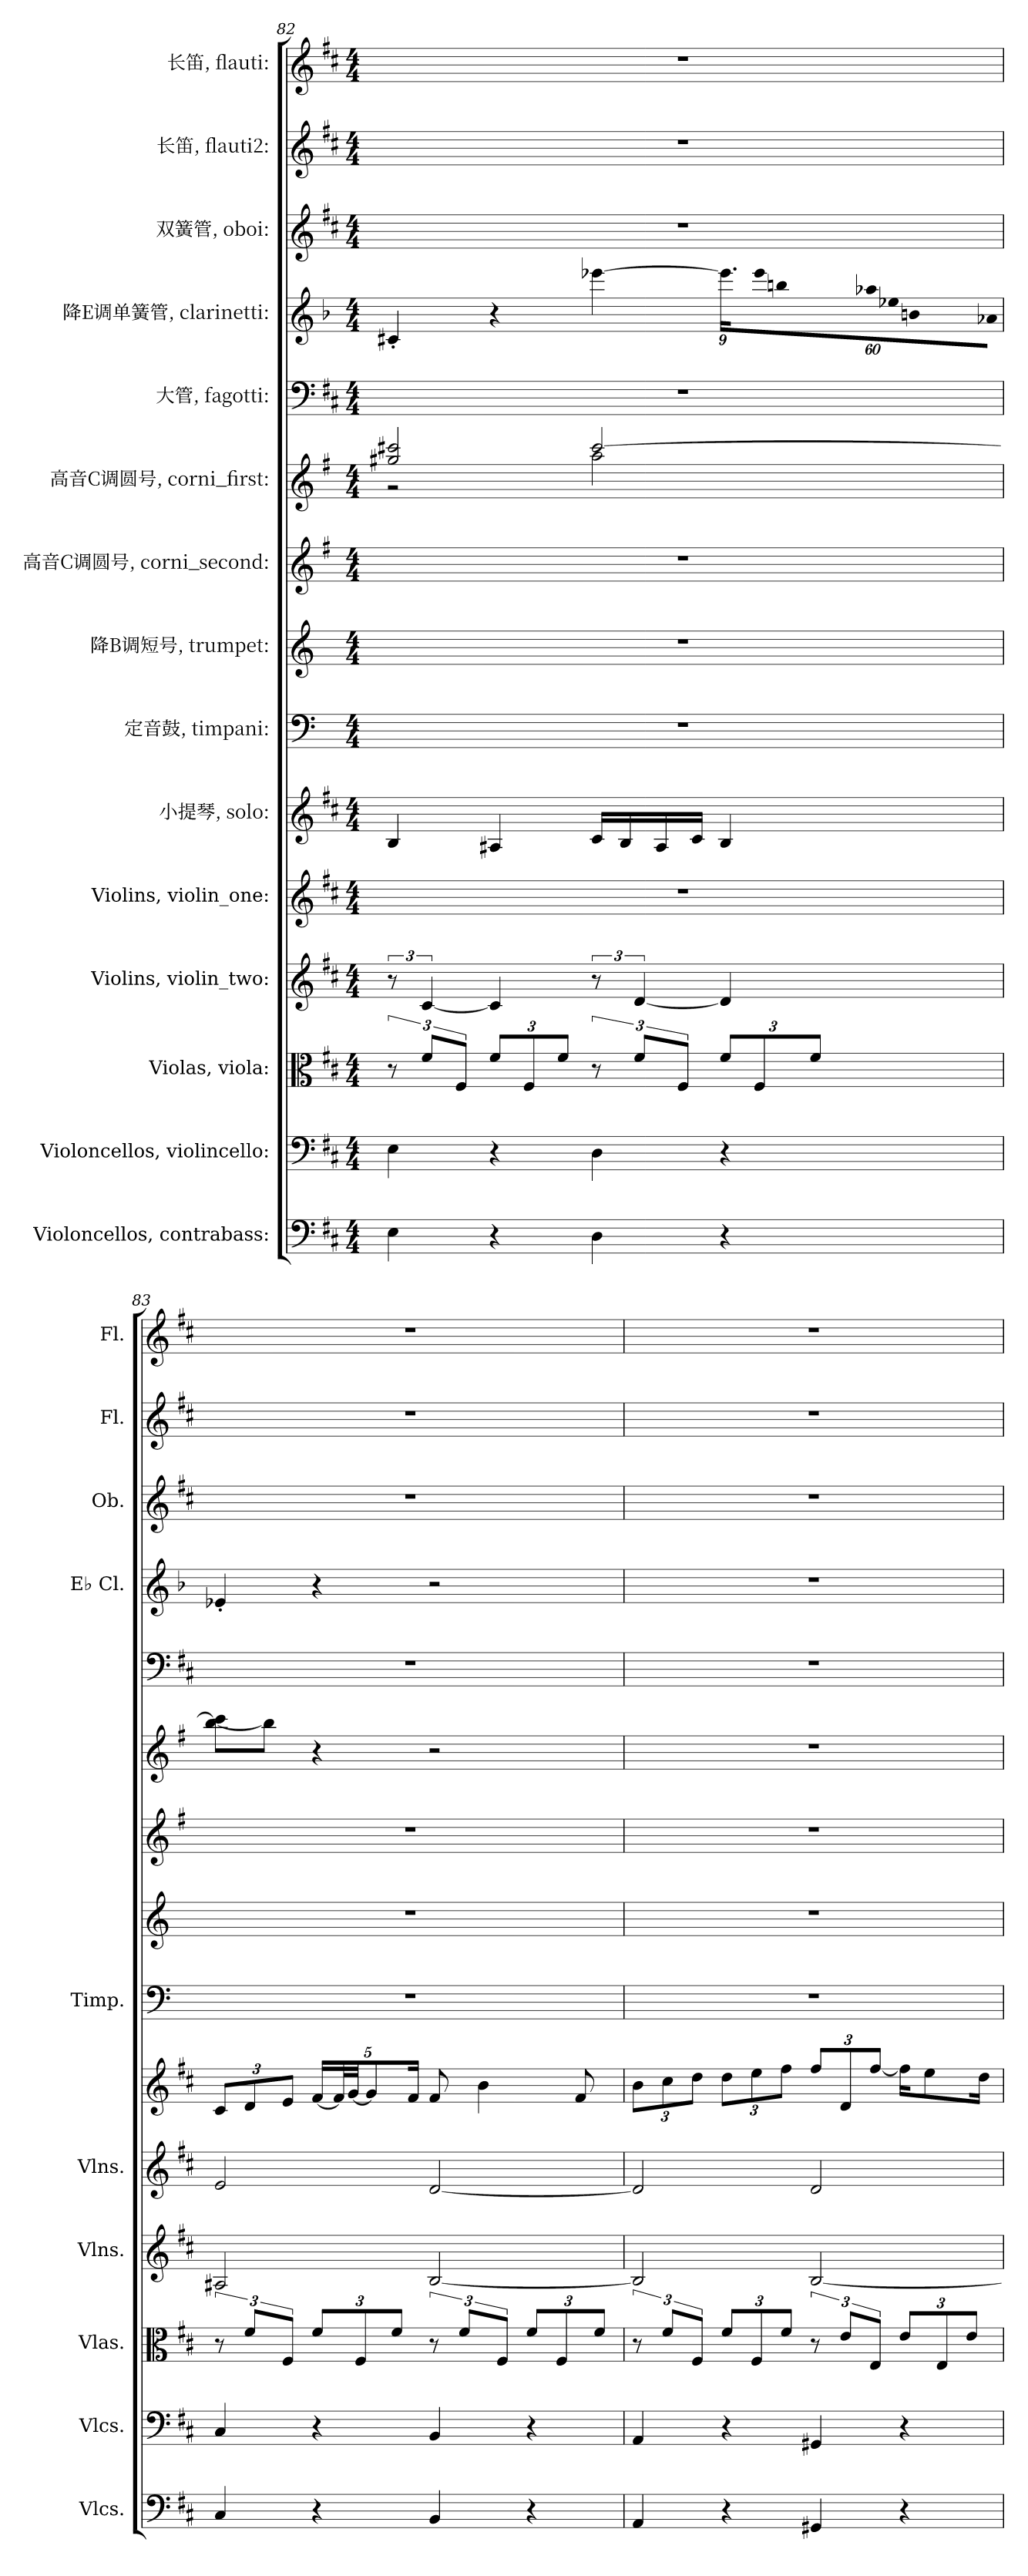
**kern	**kern	**kern	**kern	**kern	**kern	**kern	**kern	**kern	**kern	**kern	**kern	**kern	**kern	**kern
*part15	*part14	*part13	*part12	*part11	*part10	*part9	*part8	*part7	*part6	*part5	*part4	*part3	*part2	*part1
*staff15	*staff14	*staff13	*staff12	*staff11	*staff10	*staff9	*staff8	*staff7	*staff6	*staff5	*staff4	*staff3	*staff2	*staff1
*I"Violoncellos, contrabass:	*I"Violoncellos, violincello:	*I"Violas, viola:	*I"Violins, violin_two:	*I"Violins, violin_one:	*I"小提琴, solo:	*I"定音鼓, timpani:	*I"降B调短号, trumpet:	*I"高音C调圆号, corni_second:	*I"高音C调圆号, corni_first:	*I"大管, fagotti:	*I"降E调单簧管, clarinetti:	*I"双簧管, oboi:	*I"长笛, flauti2:	*I"长笛, flauti:
*I'Vlcs.	*I'Vlcs.	*I'Vlas.	*I'Vlns.	*I'Vlns.	*	*I'Timp.	*	*	*	*	*I'E♭ Cl.	*I'Ob.	*I'Fl.	*I'Fl.
!!LO:PB:g=z
*clefF4	*clefF4	*clefC3	*clefG2	*clefG2	*clefG2	*clefF4	*clefG2	*clefG2	*clefG2	*clefF4	*clefG2	*clefG2	*clefG2	*clefG2
*	*	*	*	*	*	*	*ITrd1c2	*ITrd4c7	*ITrd4c7	*	*ITrd-2c-3	*	*	*
*k[f#c#]	*k[f#c#]	*k[f#c#]	*k[f#c#]	*k[f#c#]	*k[f#c#]	*k[]	*k[b-e-]	*k[]	*k[]	*k[f#c#]	*k[b-e-a-d-]	*k[f#c#]	*k[f#c#]	*k[f#c#]
*M4/4	*M4/4	*M4/4	*M4/4	*M4/4	*M4/4	*M4/4	*M4/4	*M4/4	*M4/4	*M4/4	*M4/4	*M4/4	*M4/4	*M4/4
=82	=82	=82	=82	=82	=82	=82	=82	=82	=82	=82	=82	=82	=82	=82
*	*	*	*	*	*	*	*	*	*^	*	*	*	*	*
4E\	4E\	12r	12r	1r	4B/	1r	1r	1r	2cc#X/ 2ff#X/	2r	1r	4en'/	1r	1r	1r
.	.	12f#/L	[6c#/	.	.	.	.	.	.	.	.	.	.	.	.
.	.	12F#/J	.	.	.	.	.	.	.	.	.	.	.	.	.
*	*	*Xbrackettup	*	*	*	*	*	*	*	*	*	*	*	*	*
4r	4r	12f#/L	4c#/]	.	4A#X/	.	.	.	.	.	.	4r	.	.	.
.	.	12F#/	.	.	.	.	.	.	.	.	.	.	.	.	.
.	.	12f#/J	.	.	.	.	.	.	.	.	.	.	.	.	.
*	*	*brackettup	*	*	*	*	*	*	*	*	*	*	*	*	*
4D\	4D\	12r	12r	.	16c#/LL	.	.	.	[2ff#/	2dd\	.	[4ggg-X\	.	.	.
.	.	.	.	.	16B/	.	.	.	.	.	.	.	.	.	.
.	.	12f#/L	[6d/	.	.	.	.	.	.	.	.	.	.	.	.
.	.	.	.	.	16A#/	.	.	.	.	.	.	.	.	.	.
.	.	12F#/J	.	.	.	.	.	.	.	.	.	.	.	.	.
.	.	.	.	.	16c#/JJ	.	.	.	.	.	.	.	.	.	.
*	*	*Xbrackettup	*	*	*	*	*	*	*	*	*	*Xbrackettup	*	*	*
4r	4r	12f#/L	4d/]	.	4B/	.	.	.	.	.	.	18.ggg-\LL]	.	.	.
!	!	!	!	!	!	!	!	!	!	!	!	!LO:N:vis=32	!	!	!
.	.	12F#/	.	.	.	.	.	.	.	.	.	1920%53ggg-\L	.	.	.
!	!	!	!	!	!	!	!	!	!	!	!	!LO:N:vis=32	!	!	!
.	.	.	.	.	.	.	.	.	.	.	.	1920%53dddn\	.	.	.
.	.	.	.	.	.	.	.	.	.	.	.	1920ryy	.	.	.
!	!	!	!	!	!	!	!	!	!	!	!	!LO:N:vis=32	!	!	!
.	.	.	.	.	.	.	.	.	.	.	.	1920%53ccc-X\	.	.	.
!	!	!	!	!	!	!	!	!	!	!	!	!LO:N:vis=32	!	!	!
.	.	12f#/J	.	.	.	.	.	.	.	.	.	1920%53gg-X\	.	.	.
!	!	!	!	!	!	!	!	!	!	!	!	!LO:N:vis=32	!	!	!
.	.	.	.	.	.	.	.	.	.	.	.	1920%53ddn\	.	.	.
.	.	.	.	.	.	.	.	.	.	.	.	1920ryy	.	.	.
!	!	!	!	!	!	!	!	!	!	!	!	!LO:N:vis=32	!	!	!
.	.	.	.	.	.	.	.	.	.	.	.	1920%53cc-X\JJJ	.	.	.
*	*	*	*	*	*	*	*	*	*v	*v	*	*	*	*	*
=83	=83	=83	=83	=83	=83	=83	=83	=83	=83	=83	=83	=83	=83	=83
*	*	*brackettup	*	*	*Xbrackettup	*	*	*	*	*	*	*	*	*
4C#/	4C#/	12r	2A#X/	2e/	12c#/L	1r	1r	1r	[8ee\ 8ff#\]L	1r	4g-X'/	1r	1r	1r
.	.	12f#/L	.	.	12d/	.	.	.	.	.	.	.	.	.
.	.	.	.	.	.	.	.	.	8ee\J]	.	.	.	.	.
.	.	12F#/J	.	.	12e/J	.	.	.	.	.	.	.	.	.
*	*	*Xbrackettup	*	*	*	*	*	*	*	*	*	*	*	*
4r	4r	12f#/L	.	.	[20f#/LL	.	.	.	4r	.	4r	.	.	.
.	.	.	.	.	40f#/L]	.	.	.	.	.	.	.	.	.
.	.	.	.	.	[40g/JJ	.	.	.	.	.	.	.	.	.
.	.	12F#/	.	.	.	.	.	.	.	.	.	.	.	.
.	.	.	.	.	10g/]	.	.	.	.	.	.	.	.	.
.	.	12f#/J	.	.	.	.	.	.	.	.	.	.	.	.
.	.	.	.	.	20f#/Jk	.	.	.	.	.	.	.	.	.
*	*	*brackettup	*	*	*	*	*	*	*	*	*	*	*	*
4BB/	4BB/	12r	[2B/	[2d/	8f#/	.	.	.	2r	.	2r	.	.	.
.	.	12f#/L	.	.	.	.	.	.	.	.	.	.	.	.
.	.	.	.	.	4b\	.	.	.	.	.	.	.	.	.
.	.	12F#/J	.	.	.	.	.	.	.	.	.	.	.	.
*	*	*Xbrackettup	*	*	*	*	*	*	*	*	*	*	*	*
4r	4r	12f#/L	.	.	.	.	.	.	.	.	.	.	.	.
.	.	12F#/	.	.	.	.	.	.	.	.	.	.	.	.
.	.	.	.	.	8f#/	.	.	.	.	.	.	.	.	.
.	.	12f#/J	.	.	.	.	.	.	.	.	.	.	.	.
!!LO:PB:g=z
=84	=84	=84	=84	=84	=84	=84	=84	=84	=84	=84	=84	=84	=84	=84
*	*	*brackettup	*	*	*	*	*	*	*	*	*	*	*	*
4AA/	4AA/	12r	2B/]	2d/]	12b\L	1r	1r	1r	1r	1r	1r	1r	1r	1r
.	.	12f#/L	.	.	12cc#\	.	.	.	.	.	.	.	.	.
.	.	12F#/J	.	.	12dd\J	.	.	.	.	.	.	.	.	.
*	*	*Xbrackettup	*	*	*	*	*	*	*	*	*	*	*	*
4r	4r	12f#/L	.	.	12dd\L	.	.	.	.	.	.	.	.	.
.	.	12F#/	.	.	12ee\	.	.	.	.	.	.	.	.	.
.	.	12f#/J	.	.	12ff#\J	.	.	.	.	.	.	.	.	.
*	*	*brackettup	*	*	*	*	*	*	*	*	*	*	*	*
4GG#X/	4GG#X/	12r	[2B/	2d/	12ff#/L	.	.	.	.	.	.	.	.	.
.	.	12e/L	.	.	12d/	.	.	.	.	.	.	.	.	.
.	.	12E/J	.	.	[12ff#/J	.	.	.	.	.	.	.	.	.
*	*	*Xbrackettup	*	*	*	*	*	*	*	*	*	*	*	*
4r	4r	12e/L	.	.	16ff#\KL]	.	.	.	.	.	.	.	.	.
.	.	.	.	.	8ee\	.	.	.	.	.	.	.	.	.
.	.	12E/	.	.	.	.	.	.	.	.	.	.	.	.
.	.	12e/J	.	.	.	.	.	.	.	.	.	.	.	.
.	.	.	.	.	16dd\Jk	.	.	.	.	.	.	.	.	.
=	=	=	=	=	=	=	=	=	=	=	=	=	=	=
*-	*-	*-	*-	*-	*-	*-	*-	*-	*-	*-	*-	*-	*-	*-
